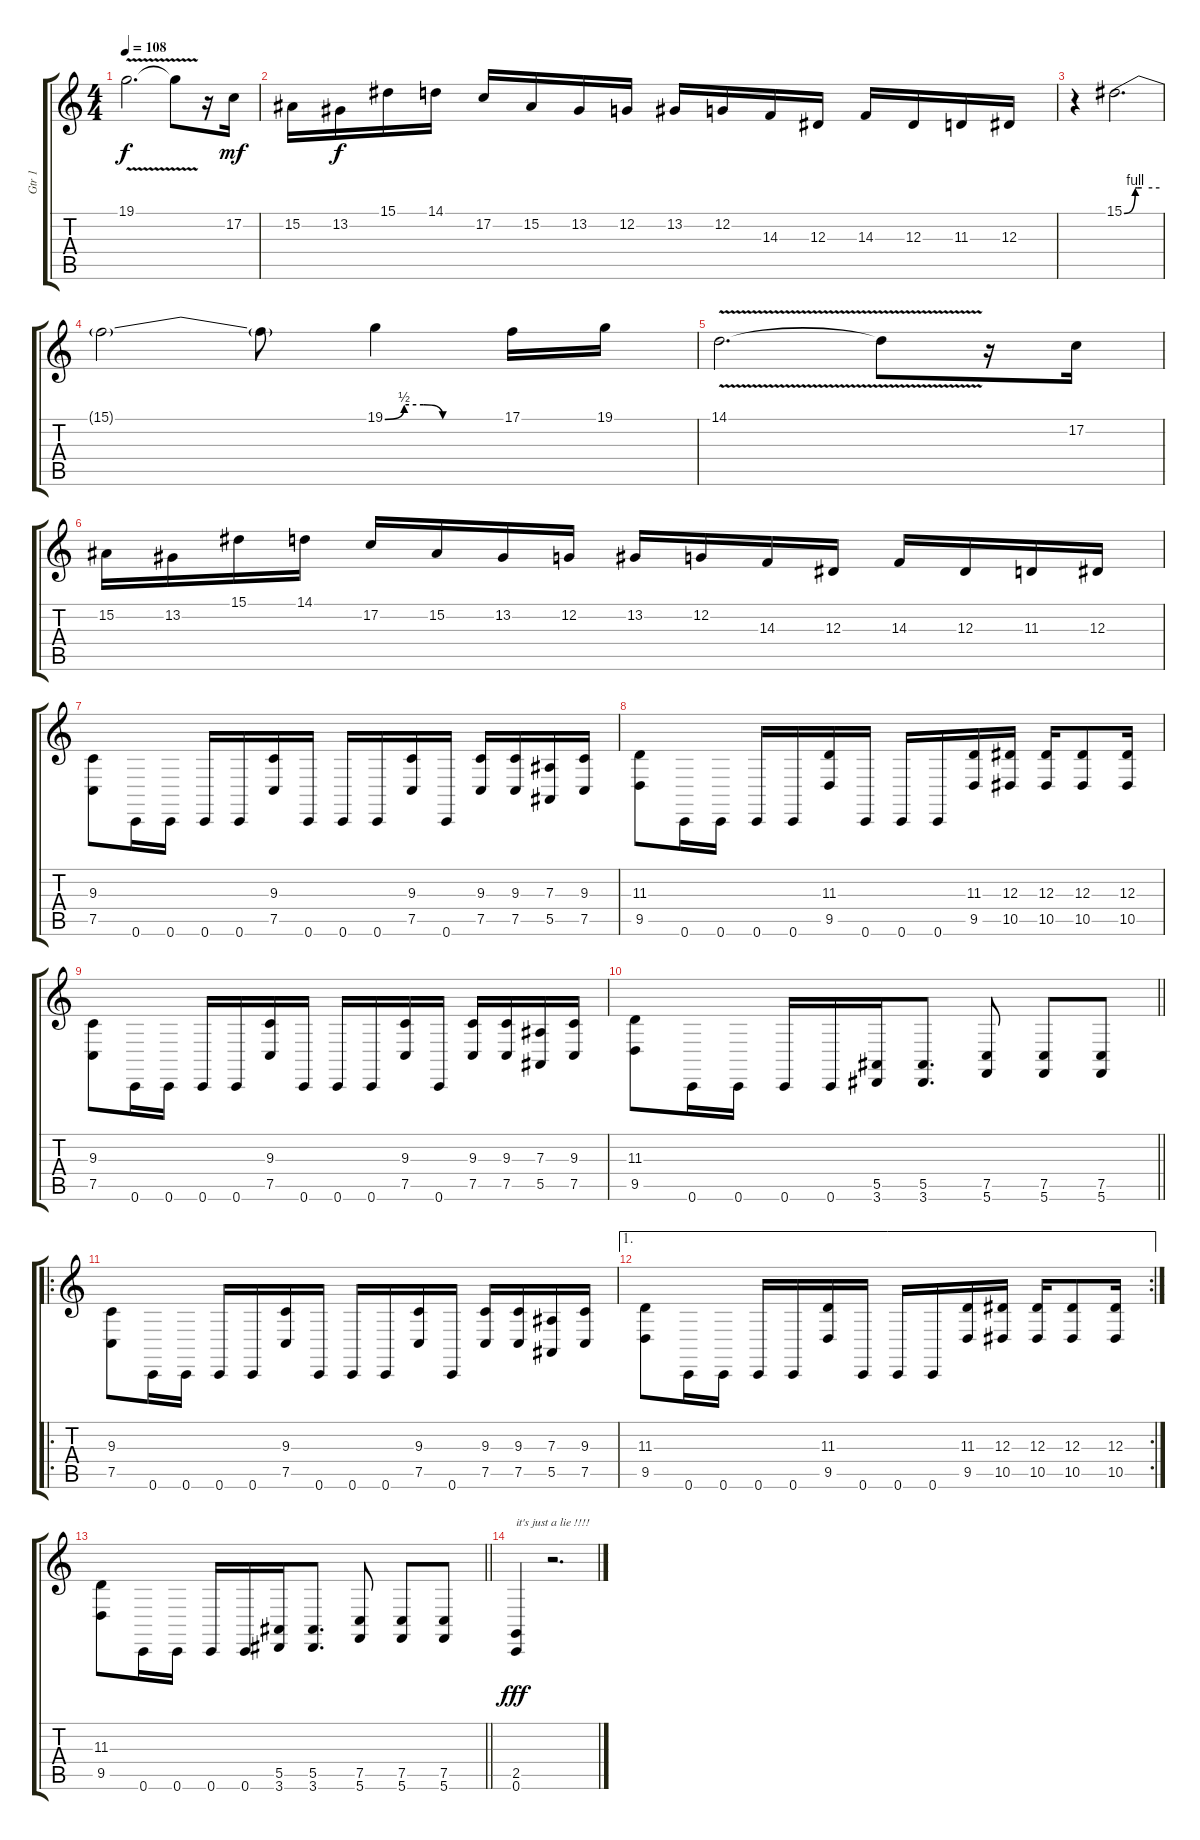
\track ("Gtr 1" "Gtr 1") {instrument clavinet}
\staff {score tabs}
\tuning (C4 G3 Eb3 Bb2 F2 C2) {hide}
\ts (4 4)
\tempo 108
\clef g2
\ks c
19.1{v}.2{d dy f} 19.1{t}.8 r.16 17.2.16{dy mf} |
15.2.16 13.2.16{dy f} 15.1.16 14.1.16 17.2.16 15.2.16 13.2.16 12.2.16 13.2.16 12.2.16 14.3.16 12.3.16 14.3.16 12.3.16 11.3.16 12.3.16 |
r.4 15.1{be (custom 0 0 19 4 23 4 30 4 60 4)}.2{d} |
15.1{t}.2 15.1{t}.8 19.1{be (custom 0 0 10 2 20 2 30 0 60 0)}.4 17.1.16 19.1.16 |
14.1{v}.2{d} 14.1{t}.8 r.16 17.2.16 |
15.2.16 13.2.16 15.1.16 14.1.16 17.2.16 15.2.16 13.2.16 12.2.16 13.2.16 12.2.16 14.3.16 12.3.16 14.3.16 12.3.16 11.3.16 12.3.16 |
(9.3 7.5).8{beam Down} 0.6.16{beam Down} 0.6.16{beam Down} 0.6.16 0.6.16 (9.3 7.5).16 0.6.16 0.6.16 0.6.16 (9.3 7.5).16 0.6.16 (9.3 7.5).16 (9.3 7.5).16 (7.3 5.5).16 (9.3 7.5).16 |
(11.3 9.5).8{beam Down} 0.6.16{beam Down} 0.6.16{beam Down} 0.6.16 0.6.16 (11.3 9.5).16 0.6.16 0.6.16 0.6.16 (11.3 9.5).16 (12.3 10.5).16 (12.3 10.5).16 (12.3 10.5).8 (12.3 10.5).16 |
(9.3 7.5).8{beam Down} 0.6.16{beam Down} 0.6.16{beam Down} 0.6.16 0.6.16 (9.3 7.5).16 0.6.16 0.6.16 0.6.16 (9.3 7.5).16 0.6.16 (9.3 7.5).16 (9.3 7.5).16 (7.3 5.5).16 (9.3 7.5).16 |
\barLineRight lightlight
(11.3 9.5).8{beam Down} 0.6.16{beam Down} 0.6.16{beam Down} 0.6.16 0.6.16 (5.5 3.6).16 (5.5 3.6).8{d} (7.5 5.6).8 (7.5 5.6).8 (7.5 5.6).8 |
\ro
(9.3 7.5).8{beam Down} 0.6.16{beam Down} 0.6.16{beam Down} 0.6.16 0.6.16 (9.3 7.5).16 0.6.16 0.6.16 0.6.16 (9.3 7.5).16 0.6.16 (9.3 7.5).16 (9.3 7.5).16 (7.3 5.5).16 (9.3 7.5).16 |
\ae 1
\rc 2
(11.3 9.5).8{beam Down} 0.6.16{beam Down} 0.6.16{beam Down} 0.6.16 0.6.16 (11.3 9.5).16 0.6.16 0.6.16 0.6.16 (11.3 9.5).16 (12.3 10.5).16 (12.3 10.5).16 (12.3 10.5).8 (12.3 10.5).16 |
\barLineRight lightlight
(11.3 9.5).8{beam Down} 0.6.16{beam Down} 0.6.16{beam Down} 0.6.16 0.6.16 (5.5 3.6).16 (5.5 3.6).8{d} (7.5 5.6).8 (7.5 5.6).8 (7.5 5.6).8 |
(2.5 0.6).4{txt "it's just a lie !!!!" dy fff} r.2{d}
